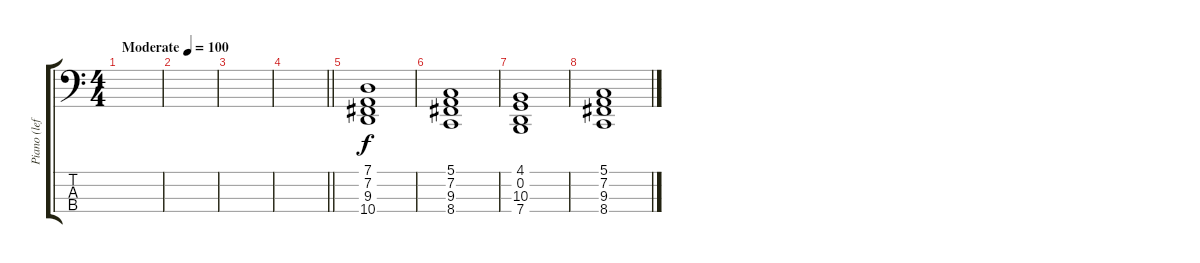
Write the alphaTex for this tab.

\track ("Piano (left)" "Piano (lef") {instrument brasssection}
\staff {score tabs}
\tuning (G2 D2 A1 E1) {hide}
\ts (4 4)
\tempo (100 "Moderate")
\clef f4
\ks c
|
|
|
\barLineRight lightlight
|
(7.1 7.2 9.3 10.4).1 |
(5.1 7.2 9.3 8.4).1 |
(4.1 0.2 10.3 7.4).1 |
(5.1 7.2 9.3 8.4).1
